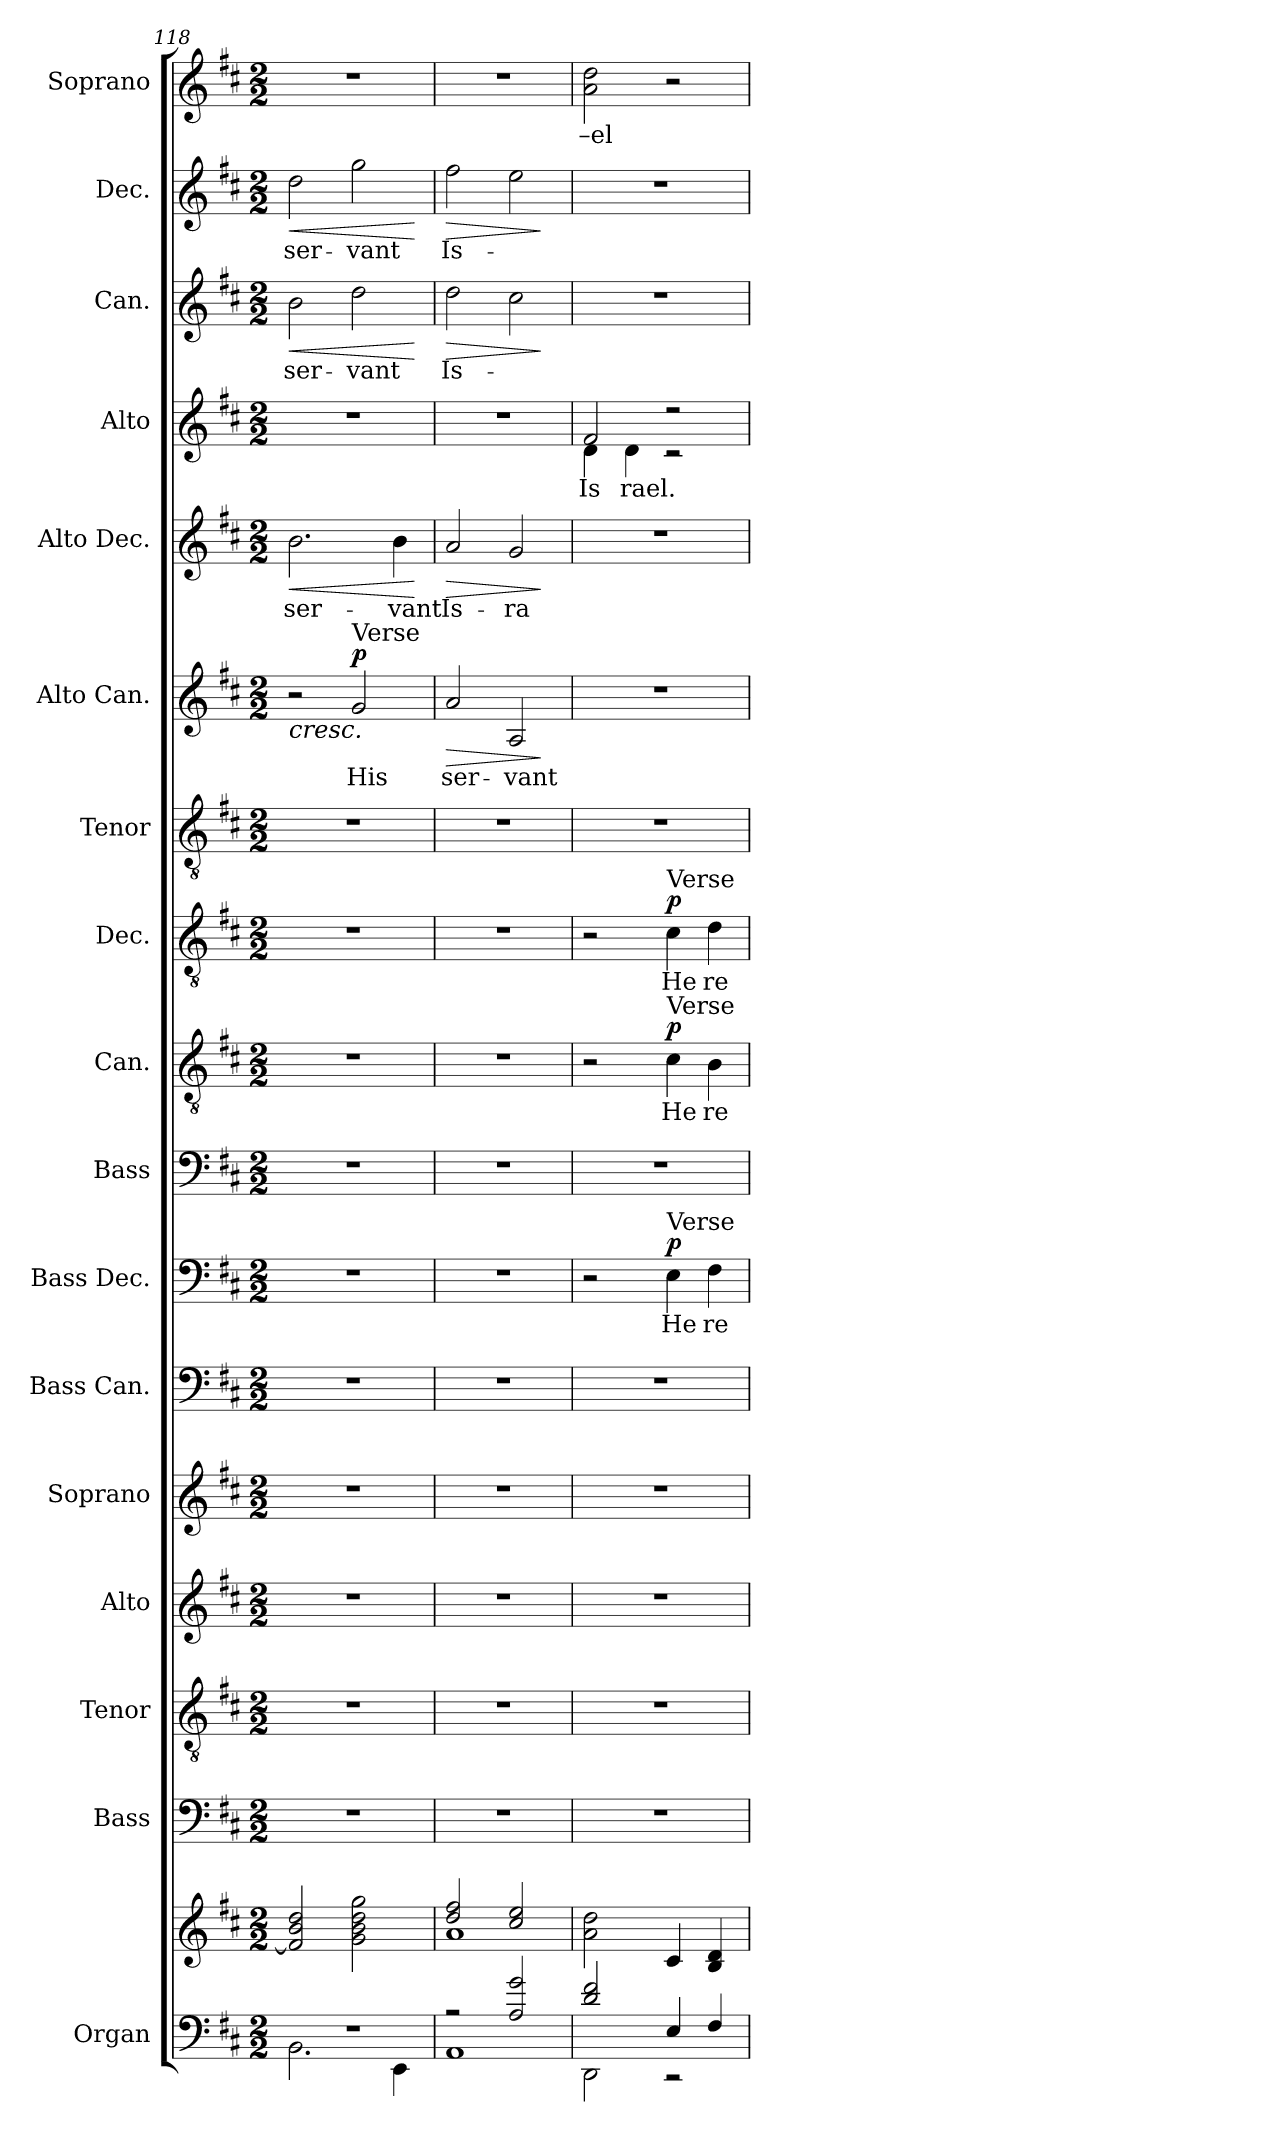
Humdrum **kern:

**kern	**kern	**kern	**kern	**kern	**kern	**kern	**kern	**text	**dynam	**kern	**kern	**text	**dynam	**kern	**text	**dynam	**kern	**kern	**text	**dynam	**kern	**text	**dynam	**kern	**text	**kern	**text	**dynam	**kern	**text	**dynam	**kern	**text
*part17	*part17	*part16	*part15	*part14	*part13	*part12	*part11	*part11	*part11	*part10	*part9	*part9	*part9	*part8	*part8	*part8	*part7	*part6	*part6	*part6	*part5	*part5	*part5	*part4	*part4	*part3	*part3	*part3	*part2	*part2	*part2	*part1	*part1
*staff18	*staff17	*staff16	*staff15	*staff14	*staff13	*staff12	*staff11	*staff11	*staff11	*staff10	*staff9	*staff9	*staff9	*staff8	*staff8	*staff8	*staff7	*staff6	*staff6	*staff6	*staff5	*staff5	*staff5	*staff4	*staff4	*staff3	*staff3	*staff3	*staff2	*staff2	*staff2	*staff1	*staff1
*I"Organ	*	*I"Bass	*I"Tenor	*I"Alto	*I"Soprano	*I"Bass Can.	*I"Bass Dec.	*	*	*I"Bass	*I"Can.	*	*	*I"Dec.	*	*	*I"Tenor	*I"Alto Can.	*	*	*I"Alto Dec.	*	*	*I"Alto	*	*I"Can.	*	*	*I"Dec.	*	*	*I"Soprano	*
*I'Org.	*	*I'B.	*I'T.	*I'A.	*I'S.	*I'B.   Can.	*I'Dec.	*	*	*I'B.	*	*	*	*I'Dec.	*	*	*I'T.	*I'A.   Can.	*	*	*I'Dec.	*	*	*I'A.	*	*	*	*	*I'Dec.	*	*	*I'S.	*
*clefF4	*clefG2	*clefF4	*clefGv2	*clefG2	*clefG2	*clefF4	*clefF4	*	*	*clefF4	*clefGv2	*	*	*clefGv2	*	*	*clefGv2	*clefG2	*	*	*clefG2	*	*	*clefG2	*	*clefG2	*	*	*clefG2	*	*	*clefG2	*
*	*	*	*ITrd7c12	*	*	*	*	*	*	*	*ITrd7c12	*	*	*ITrd7c12	*	*	*ITrd7c12	*	*	*	*	*	*	*	*	*	*	*	*	*	*	*	*
*k[f#c#]	*k[f#c#]	*k[f#c#]	*k[f#c#]	*k[f#c#]	*k[f#c#]	*k[f#c#]	*k[f#c#]	*	*	*k[f#c#]	*k[f#c#]	*	*	*k[f#c#]	*	*	*k[f#c#]	*k[f#c#]	*	*	*k[f#c#]	*	*	*k[f#c#]	*	*k[f#c#]	*	*	*k[f#c#]	*	*	*k[f#c#]	*
*D:	*D:	*D:	*D:	*D:	*D:	*D:	*D:	*	*	*D:	*D:	*	*	*D:	*	*	*D:	*D:	*	*	*D:	*	*	*D:	*	*D:	*	*	*D:	*	*	*D:	*
*M2/2	*M2/2	*M2/2	*M2/2	*M2/2	*M2/2	*M2/2	*M2/2	*	*	*M2/2	*M2/2	*	*	*M2/2	*	*	*M2/2	*M2/2	*	*	*M2/2	*	*	*M2/2	*	*M2/2	*	*	*M2/2	*	*	*M2/2	*
=118	=118	=118	=118	=118	=118	=118	=118	=118	=118	=118	=118	=118	=118	=118	=118	=118	=118	=118	=118	=118	=118	=118	=118	=118	=118	=118	=118	=118	=118	=118	=118	=118	=118
*^	*	*	*	*	*	*	*	*	*	*	*	*	*	*	*	*	*	*	*	*	*	*	*	*	*	*	*	*	*	*	*	*	*
!	!	!	!	!	!	!	!	!	!	!	!	!	!	!	!	!	!	!	!	!	!LO:HP:b	!	!	!	!	!	!	!	!	!	!	!	!	!
!	!	!	!	!	!	!	!	!	!	!	!	!	!	!	!	!	!	!	!	!	!	!	!LO:LY:b:color=#000000	!LO:HP:b	!	!	!	!	!	!	!	!	!	!
!	!	!	!	!	!	!	!	!	!	!	!	!	!	!	!	!	!	!	!	!	!	!	!	!	!	!	!	!LO:LY:b:color=#000000	!LO:HP:b	!	!	!	!	!
!	!	!	!	!	!	!	!	!	!	!	!	!	!	!	!	!	!	!	!	!	!	!	!	!	!	!	!	!	!	!	!LO:LY:b:color=#000000	!LO:HP:b	!	!
1r	2.BBi\	2f#i/] 2bi 2ddi	1r	1r	1r	1r	1r	1r	.	.	1r	1r	.	.	1r	.	.	1r	2r	.	<	2.bi\	ser-	<	1r	.	2bi\	ser-	<	2ddi\	ser-	<	1r	.
!	!	!	!	!	!	!	!	!	!	!	!	!	!	!	!	!	!	!	!	!LO:LY:b:color=#000000	!	!	!	!	!	!	!	!	!	!	!	!	!	!
!	!	!	!	!	!	!	!	!	!	!	!	!	!	!	!	!	!	!	!	!	!	!	!	!	!	!	!	!LO:LY:b:color=#000000	!	!	!	!	!	!
!	!	!	!	!	!	!	!	!	!	!	!	!	!	!	!	!	!	!	!LO:TX:a:t=Verse	!	!	!	!	!	!	!	!	!	!	!	!	!	!	!
!	!	!	!	!	!	!	!	!	!	!	!	!	!	!	!	!	!	!	!	!	!	!	!	!	!	!	!	!	!	!	!LO:LY:b:color=#000000	!	!	!
.	.	2gi\ 2bi 2ddi 2ggi	.	.	.	.	.	.	.	.	.	.	.	.	.	.	.	.	2gi/	His	p	.	.	.	.	.	2ddi\	-vant	.	2ggi\	-vant	.	.	.
!	!	!	!	!	!	!	!	!	!	!	!	!	!	!	!	!	!	!	!	!	!	!	!LO:LY:b:color=#000000	!	!	!	!	!	!	!	!	!	!	!
.	4EEi\	.	.	.	.	.	.	.	.	.	.	.	.	.	.	.	.	.	.	.	.	4bi\	-vant	.	.	.	.	.	.	.	.	.	.	.
*v	*v	*	*	*	*	*	*	*	*	*	*	*	*	*	*	*	*	*	*	*	*	*	*	*	*	*	*	*	*	*	*	*	*	*
.	.	.	.	.	.	.	.	.	.	.	.	.	.	.	.	.	.	.	.	[	.	.	[	.	.	.	.	[	.	.	[	.	.
=119	=119	=119	=119	=119	=119	=119	=119	=119	=119	=119	=119	=119	=119	=119	=119	=119	=119	=119	=119	=119	=119	=119	=119	=119	=119	=119	=119	=119	=119	=119	=119	=119	=119
*^	*^	*	*	*	*	*	*	*	*	*	*	*	*	*	*	*	*	*	*	*	*	*	*	*	*	*	*	*	*	*	*	*	*
!	!	!	!	!	!	!	!	!	!	!	!	!	!	!	!	!	!	!	!	!	!LO:LY:b:color=#000000	!LO:HP:b	!	!	!	!	!	!	!	!	!	!	!	!	!
!	!	!	!	!	!	!	!	!	!	!	!	!	!	!	!	!	!	!	!	!	!	!	!	!LO:LY:b:color=#000000	!LO:HP:b	!	!	!	!	!	!	!	!	!	!
!	!	!	!	!	!	!	!	!	!	!	!	!	!	!	!	!	!	!	!	!	!	!	!	!	!	!	!	!	!LO:LY:b:color=#000000	!LO:HP:b	!	!	!	!	!
!	!	!	!	!	!	!	!	!	!	!	!	!	!	!	!	!	!	!	!	!	!	!	!	!	!	!	!	!	!	!	!	!LO:LY:b:color=#000000	!LO:HP:b	!	!
2r	1AAi	2ddi/ 2ff#i	1ai	1r	1r	1r	1r	1r	1r	.	.	1r	1r	.	.	1r	.	.	1r	2ai/	ser-	>	2ai/	Is-	>	1r	.	2ddi\	Is-	>	2ff#i\	Is-	>	1r	.
!	!	!	!	!	!	!	!	!	!	!	!	!	!	!	!	!	!	!	!	!	!LO:LY:b:color=#000000	!	!	!	!	!	!	!	!	!	!	!	!	!	!
!	!	!	!	!	!	!	!	!	!	!	!	!	!	!	!	!	!	!	!	!	!	!	!	!LO:LY:b:color=#000000	!	!	!	!	!	!	!	!	!	!	!
2Ai/ 2gi	.	2cc#i/ 2eei	.	.	.	.	.	.	.	.	.	.	.	.	.	.	.	.	.	2Ai/	-vant	.	2gi/	-ra-	.	.	.	2cc#i\	.	.	2eei\	.	.	.	.
*v	*v	*	*	*	*	*	*	*	*	*	*	*	*	*	*	*	*	*	*	*	*	*	*	*	*	*	*	*	*	*	*	*	*	*	*
*	*v	*v	*	*	*	*	*	*	*	*	*	*	*	*	*	*	*	*	*	*	*	*	*	*	*	*	*	*	*	*	*	*	*	*
.	.	.	.	.	.	.	.	.	.	.	.	.	.	.	.	.	.	.	.	]	.	.	]	.	.	.	.	]	.	.	]	.	.
!!LO:PB:g=z
=120	=120	=120	=120	=120	=120	=120	=120	=120	=120	=120	=120	=120	=120	=120	=120	=120	=120	=120	=120	=120	=120	=120	=120	=120	=120	=120	=120	=120	=120	=120	=120	=120	=120
*^	*	*	*	*	*	*	*	*	*	*	*	*	*	*	*	*	*	*	*	*	*	*	*	*	*	*	*	*	*	*	*	*	*
!	!	!	!	!	!	!	!	!	!	!	!	!	!	!	!	!	!	!	!	!	!	!	!	!	!	!LO:LY:a:color=#000000	!	!	!	!	!	!	!	!
*	*	*	*	*	*	*	*	*	*	*	*	*	*	*	*	*	*	*	*	*	*	*	*	*	*^	*	*	*	*	*	*	*	*	*
!	!	!	!	!	!	!	!	!	!	!	!	!	!	!	!	!	!	!	!	!	!	!	!	!	!	!	!LO:LY:b:color=#000000	!	!	!	!	!	!	!	!
!	!	!	!	!	!	!	!	!	!	!	!	!	!	!	!	!	!	!	!	!	!	!	!	!	!	!	!	!	!	!	!	!	!	!	!LO:LY:b:color=#000000
2di/ 2f#i	2DDi\	2ai\ 2ddi	1r	1r	1r	1r	1r	2r	.	.	1r	2r	.	.	2r	.	.	1r	1r	.	.	1r	.	.	2f#i/	4di\	Is-	1r	.	.	1r	.	.	2ai\ 2ddi	–el
!	!	!	!	!	!	!	!	!	!	!	!	!	!	!	!	!	!	!	!	!	!	!	!	!	!	!	!LO:LY:b:color=#000000	!	!	!	!	!	!	!	!
.	.	.	.	.	.	.	.	.	.	.	.	.	.	.	.	.	.	.	.	.	.	.	.	.	.	4di\	-rael.	.	.	.	.	.	.	.	.
!	!	!	!	!	!	!	!	!	!LO:LY:b:color=#000000	!	!	!	!	!	!	!	!	!	!	!	!	!	!	!	!	!	!	!	!	!	!	!	!	!	!
!	!	!	!	!	!	!	!	!	!	!	!	!	!LO:LY:b:color=#000000	!	!	!	!	!	!	!	!	!	!	!	!	!	!	!	!	!	!	!	!	!	!
!	!	!	!	!	!	!	!	!	!	!	!	!	!	!	!LO:TX:a:t=Verse	!	!	!	!	!	!	!	!	!	!	!	!	!	!	!	!	!	!	!	!
!	!	!	!	!	!	!	!	!	!	!	!	!LO:TX:a:t=Verse	!	!	!	!	!	!	!	!	!	!	!	!	!	!	!	!	!	!	!	!	!	!	!
!	!	!	!	!	!	!	!	!LO:TX:a:t=Verse	!	!	!	!	!	!	!	!	!	!	!	!	!	!	!	!	!	!	!	!	!	!	!	!	!	!	!
!	!	!	!	!	!	!	!	!	!	!	!	!	!	!	!	!LO:LY:b:color=#000000	!	!	!	!	!	!	!	!	!	!	!	!	!	!	!	!	!	!	!
4Ei/	2r	4c#i/	.	.	.	.	.	4Ei\	He	p	.	4C#i\	He	p	4C#i\	He	p	.	.	.	.	.	.	.	2r	2r	.	.	.	.	.	.	.	2r	.
!	!	!	!	!	!	!	!	!	!LO:LY:b:color=#000000	!	!	!	!	!	!	!	!	!	!	!	!	!	!	!	!	!	!	!	!	!	!	!	!	!	!
!	!	!	!	!	!	!	!	!	!	!	!	!	!LO:LY:b:color=#000000	!	!	!	!	!	!	!	!	!	!	!	!	!	!	!	!	!	!	!	!	!	!
!	!	!	!	!	!	!	!	!	!	!	!	!	!	!	!	!LO:LY:b:color=#000000	!	!	!	!	!	!	!	!	!	!	!	!	!	!	!	!	!	!	!
4F#i/	.	4Bi/ 4di	.	.	.	.	.	4F#i\	re-	.	.	4BBi\	re-	.	4Di\	re-	.	.	.	.	.	.	.	.	.	.	.	.	.	.	.	.	.	.	.
*v	*v	*	*	*	*	*	*	*	*	*	*	*	*	*	*	*	*	*	*	*	*	*	*	*	*v	*v	*	*	*	*	*	*	*	*	*
=	=	=	=	=	=	=	=	=	=	=	=	=	=	=	=	=	=	=	=	=	=	=	=	=	=	=	=	=	=	=	=	=	=
*-	*-	*-	*-	*-	*-	*-	*-	*-	*-	*-	*-	*-	*-	*-	*-	*-	*-	*-	*-	*-	*-	*-	*-	*-	*-	*-	*-	*-	*-	*-	*-	*-	*-
